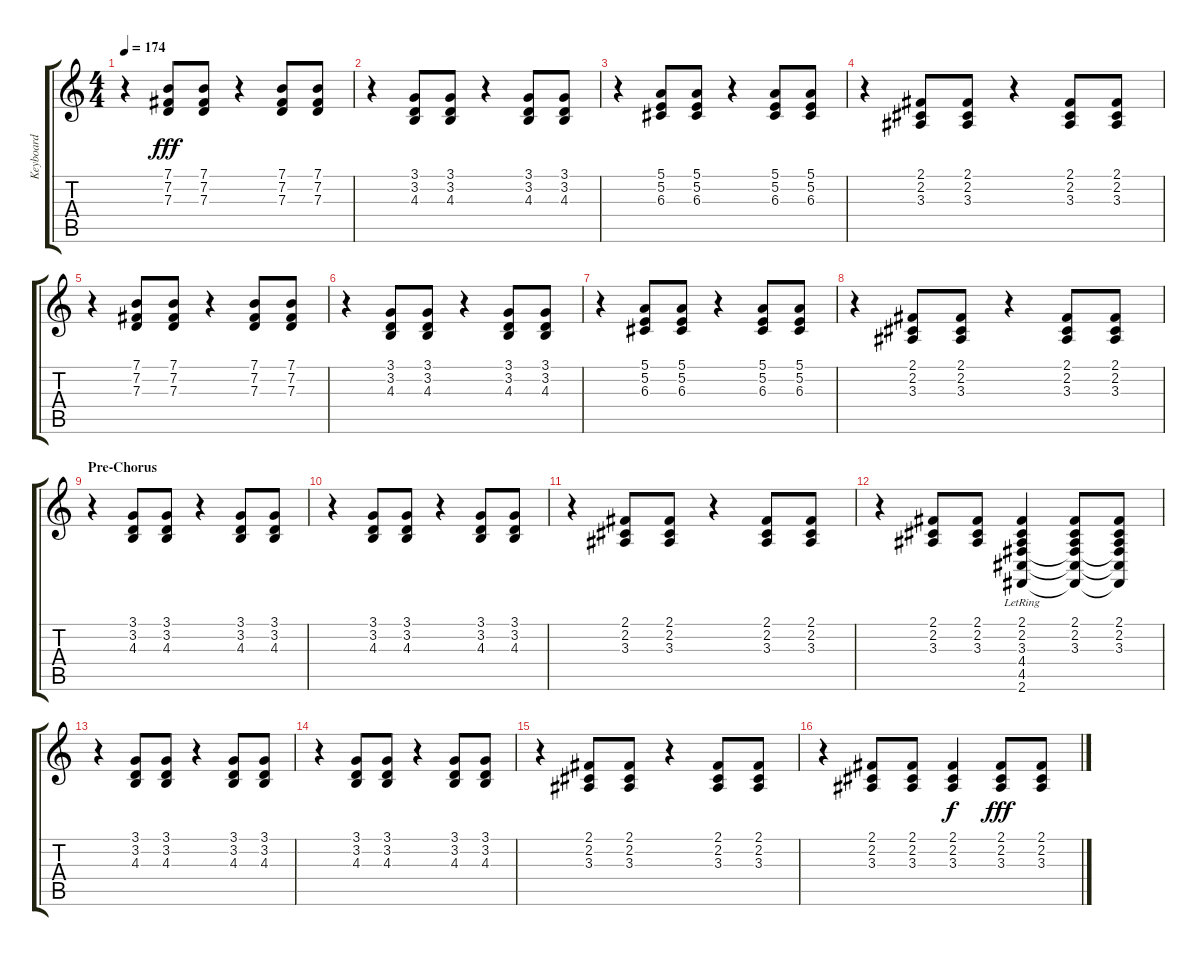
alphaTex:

\track ("Keyboard" "Keyboard") {instrument accordion}
\staff {score tabs}
\tuning (E4 B3 G3 D3 A2 E2) {hide}
\ts (4 4)
\tempo 174
\clef g2
\ks c
r.4{dy fff} (7.1 7.2 7.3).8 (7.1 7.2 7.3).8 r.4 (7.1 7.2 7.3).8 (7.1 7.2 7.3).8 |
r.4 (3.1 3.2 4.3).8 (3.1 3.2 4.3).8 r.4 (3.1 3.2 4.3).8 (3.1 3.2 4.3).8 |
r.4 (5.1 5.2 6.3).8 (5.1 5.2 6.3).8 r.4 (5.1 5.2 6.3).8 (5.1 5.2 6.3).8 |
r.4 (2.1 2.2 3.3).8 (2.1 2.2 3.3).8 r.4 (2.1 2.2 3.3).8 (2.1 2.2 3.3).8 |
r.4 (7.1 7.2 7.3).8 (7.1 7.2 7.3).8 r.4 (7.1 7.2 7.3).8 (7.1 7.2 7.3).8 |
r.4 (3.1 3.2 4.3).8 (3.1 3.2 4.3).8 r.4 (3.1 3.2 4.3).8 (3.1 3.2 4.3).8 |
r.4 (5.1 5.2 6.3).8 (5.1 5.2 6.3).8 r.4 (5.1 5.2 6.3).8 (5.1 5.2 6.3).8 |
r.4 (2.1 2.2 3.3).8 (2.1 2.2 3.3).8 r.4 (2.1 2.2 3.3).8 (2.1 2.2 3.3).8 |
\section ("" "Pre-Chorus")
r.4 (3.1 3.2 4.3).8 (3.1 3.2 4.3).8 r.4 (3.1 3.2 4.3).8 (3.1 3.2 4.3).8 |
r.4 (3.1 3.2 4.3).8 (3.1 3.2 4.3).8 r.4 (3.1 3.2 4.3).8 (3.1 3.2 4.3).8 |
r.4 (2.1 2.2 3.3).8 (2.1 2.2 3.3).8 r.4 (2.1 2.2 3.3).8 (2.1 2.2 3.3).8 |
r.4 (2.1 2.2 3.3).8 (2.1 2.2 3.3).8 (2.1{lr} 2.2{lr} 3.3{lr} 4.4{lr} 4.5{lr} 2.6{lr}).4 (2.1 2.2 3.3 4.4{t} 4.5{t} 2.6{t}).8 (2.1 2.2 3.3 4.4{t} 4.5{t} 2.6{t}).8 |
r.4 (3.1 3.2 4.3).8 (3.1 3.2 4.3).8 r.4 (3.1 3.2 4.3).8 (3.1 3.2 4.3).8 |
r.4 (3.1 3.2 4.3).8 (3.1 3.2 4.3).8 r.4 (3.1 3.2 4.3).8 (3.1 3.2 4.3).8 |
r.4 (2.1 2.2 3.3).8 (2.1 2.2 3.3).8 r.4 (2.1 2.2 3.3).8 (2.1 2.2 3.3).8 |
r.4 (2.1 2.2 3.3).8 (2.1 2.2 3.3).8 (2.1 2.2 3.3).4{dy f} (2.1 2.2 3.3).8{dy fff} (2.1 2.2 3.3).8
